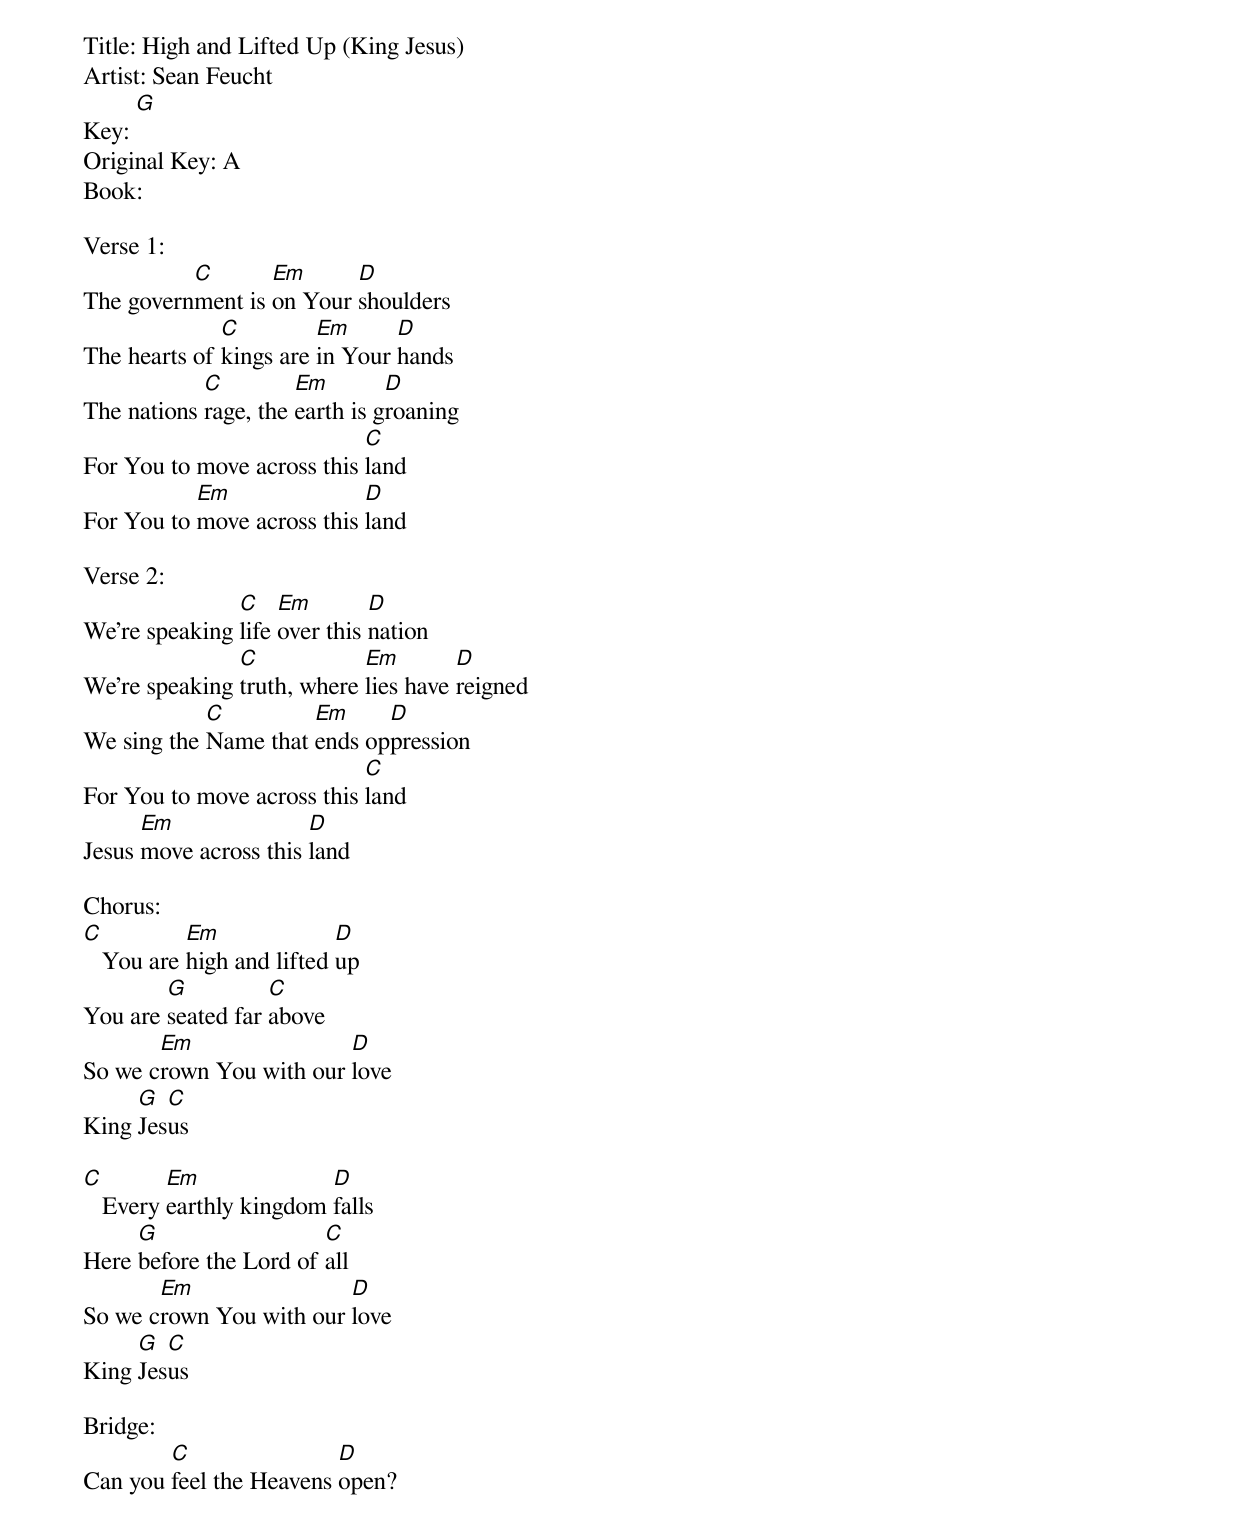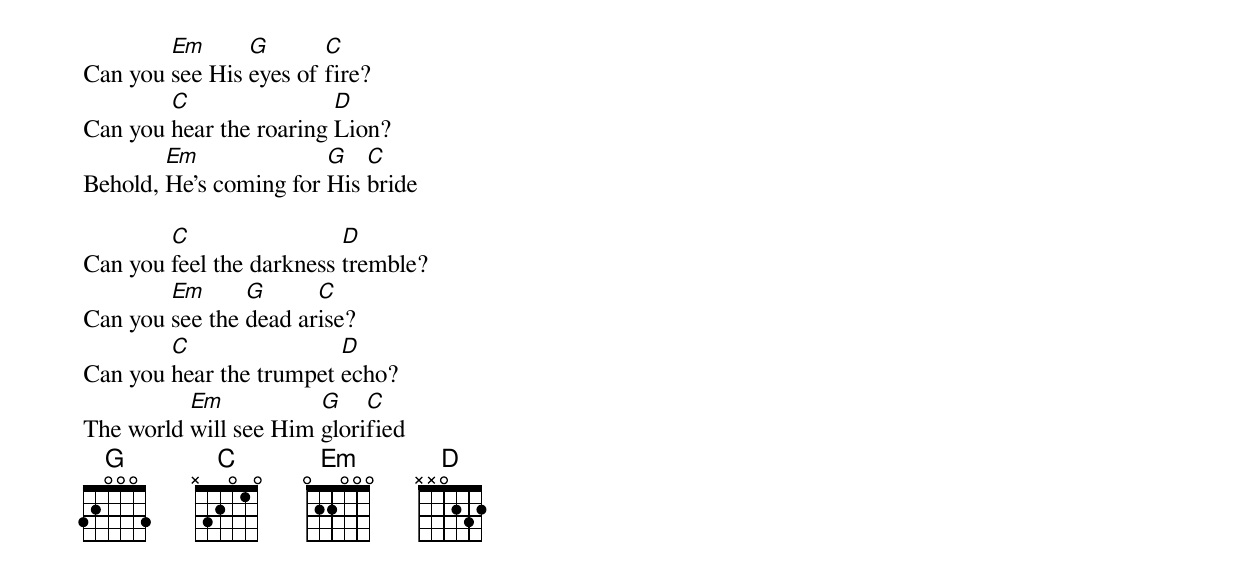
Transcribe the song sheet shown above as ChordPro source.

Title: High and Lifted Up (King Jesus)
Artist: Sean Feucht
Key: [G]
Original Key: A
Book:

Verse 1:
The govern[C]ment is [Em]on Your [D]shoulders
The hearts of [C]kings are [Em]in Your [D]hands
The nations [C]rage, the [Em]earth is g[D]roaning
For You to move across this [C]land
For You to [Em]move across this [D]land

Verse 2:
We're speaking [C]life [Em]over this [D]nation
We're speaking [C]truth, where [Em]lies have [D]reigned
We sing the [C]Name that [Em]ends op[D]pression
For You to move across this [C]land
Jesus [Em]move across this [D]land

Chorus:
[C]   You are [Em]high and lifted [D]up
You are [G]seated far [C]above
So we c[Em]rown You with our [D]love
King [G]Jes[C]us

[C]   Every [Em]earthly kingdom [D]falls
Here [G]before the Lord of [C]all
So we c[Em]rown You with our [D]love
King [G]Jes[C]us

Bridge:
Can you [C]feel the Heavens [D]open?
Can you [Em]see His [G]eyes of [C]fire?
Can you [C]hear the roaring [D]Lion?
Behold, [Em]He's coming for [G]His [C]bride

Can you [C]feel the darkness [D]tremble?
Can you [Em]see the [G]dead ar[C]ise?
Can you [C]hear the trumpet [D]echo?
The world [Em]will see Him [G]glori[C]fied
